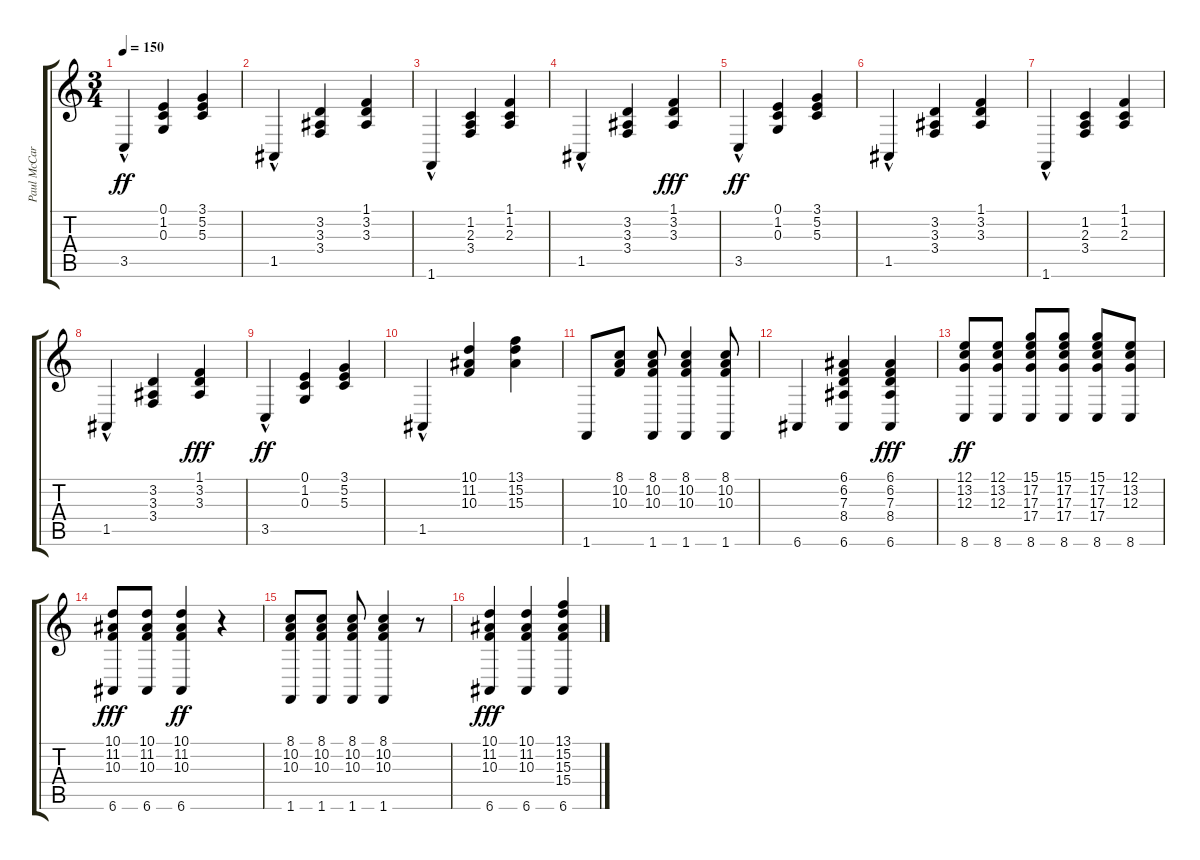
\track ("Paul McCartney (Piano)" "Paul McCar") {instrument brightacousticpiano}
\staff {score tabs}
\tuning (E4 B3 G3 D3 A2 E2) {hide}
\ts (3 4)
\tempo 150
\clef g2
\ks c
3.5{hac}.4{dy ff} (0.1 1.2 0.3).4 (3.1 5.2 5.3).4 |
1.5{hac}.4 (3.2 3.3 3.4).4 (1.1 3.2 3.3).4 |
1.6{hac}.4 (1.2 2.3 3.4).4 (1.1 1.2 2.3).4 |
1.5{hac}.4 (3.2 3.3 3.4).4 (1.1 3.2 3.3).4{dy fff} |
3.5{hac}.4{dy ff} (0.1 1.2 0.3).4 (3.1 5.2 5.3).4 |
1.5{hac}.4 (3.2 3.3 3.4).4 (1.1 3.2 3.3).4 |
1.6{hac}.4 (1.2 2.3 3.4).4 (1.1 1.2 2.3).4 |
1.5{hac}.4 (3.2 3.3 3.4).4 (1.1 3.2 3.3).4{dy fff} |
3.5{hac}.4{dy ff} (0.1 1.2 0.3).4 (3.1 5.2 5.3).4 |
1.5{hac}.4 (10.1 11.2 10.3).4 (13.1 15.2 15.3).4 |
1.6.8 (8.1 10.2 10.3).8 (8.1 10.2 10.3 1.6).8 (8.1 10.2 10.3 1.6).4 (8.1 10.2 10.3 1.6).8 |
6.6.4 (6.1 6.2 7.3 8.4 6.6).4 (6.1 6.2 7.3 8.4 6.6).4{dy fff} |
(12.1 13.2 12.3 8.6).8{dy ff} (12.1 13.2 12.3 8.6).8 (15.1 17.2 17.3 17.4 8.6).8 (15.1 17.2 17.3 17.4 8.6).8 (15.1 17.2 17.3 17.4 8.6).8 (12.1 13.2 12.3 8.6).8 |
(10.1 11.2 10.3 6.6).8{dy fff} (10.1 11.2 10.3 6.6).8 (10.1 11.2 10.3 6.6).4{dy ff} r.4 |
(8.1 10.2 10.3 1.6).8 (8.1 10.2 10.3 1.6).8 (8.1 10.2 10.3 1.6).8 (8.1 10.2 10.3 1.6).4 r.8 |
(10.1 11.2 10.3 6.6).4{dy fff} (10.1 11.2 10.3 6.6).4 (13.1 15.2 15.3 15.4 6.6).4
